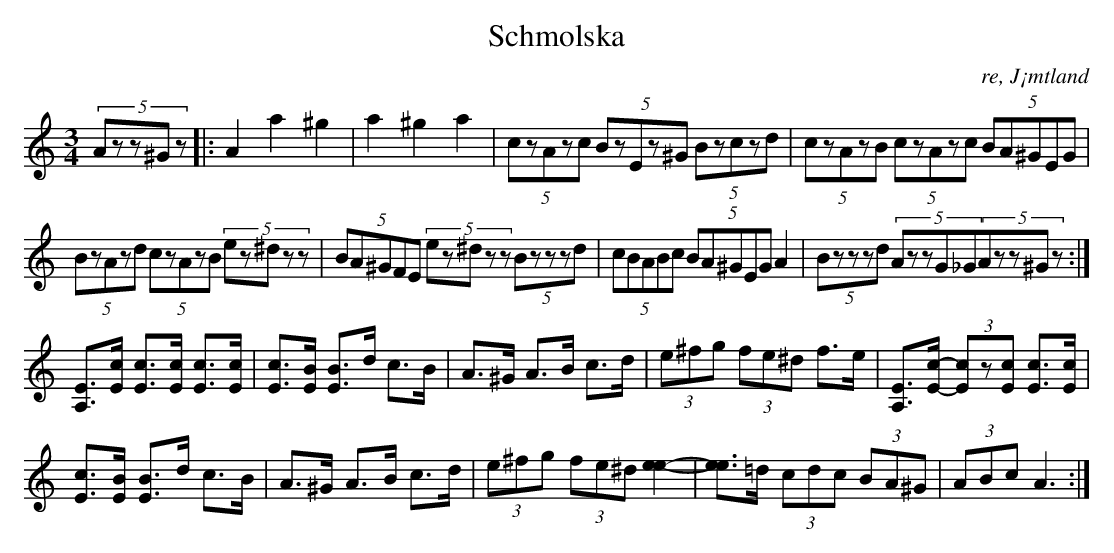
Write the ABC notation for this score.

X:1
T:Schmolska
O: re, J¡mtland
M:3/4
L:1/8
K:Am
(5:2Azz^Gz|:A2 a2 ^g2|a2 ^g2 a2|  (5:2czAzc (5:2BzEz^G (5:2Bzczd|  (5:2czAzB (5:2czAzc (5:2BA^GEG|
 (5:2BzAzd (5:2czAzB (5:2ez^dzz|  (5:2BA^GFE (5:2ez^dzz (5:2Bzzzd|  (5:2cBABc (5:2BA^GEG  A2|  (5:2Bzzzd (5:2AzzG_G(5:2Azz^Gz  :|
[EA,]>[cE] [cE]>[cE] [cE]>[cE] | [cE]>[BE] [BE]>d c>B | A>^G A>B c>d | (3e^fg (3fe^d f>e | [EA,]>[c-E-] (3[cE]z[cE] [cE]>[cE] |
[cE]>[BE] [BE]>d c>B | A>^G A>B c>d | (3e^fg (3fe^d [e2-e2-] | [ee]>=d (3cdc (3BA^G | (3ABc A3 :|]
